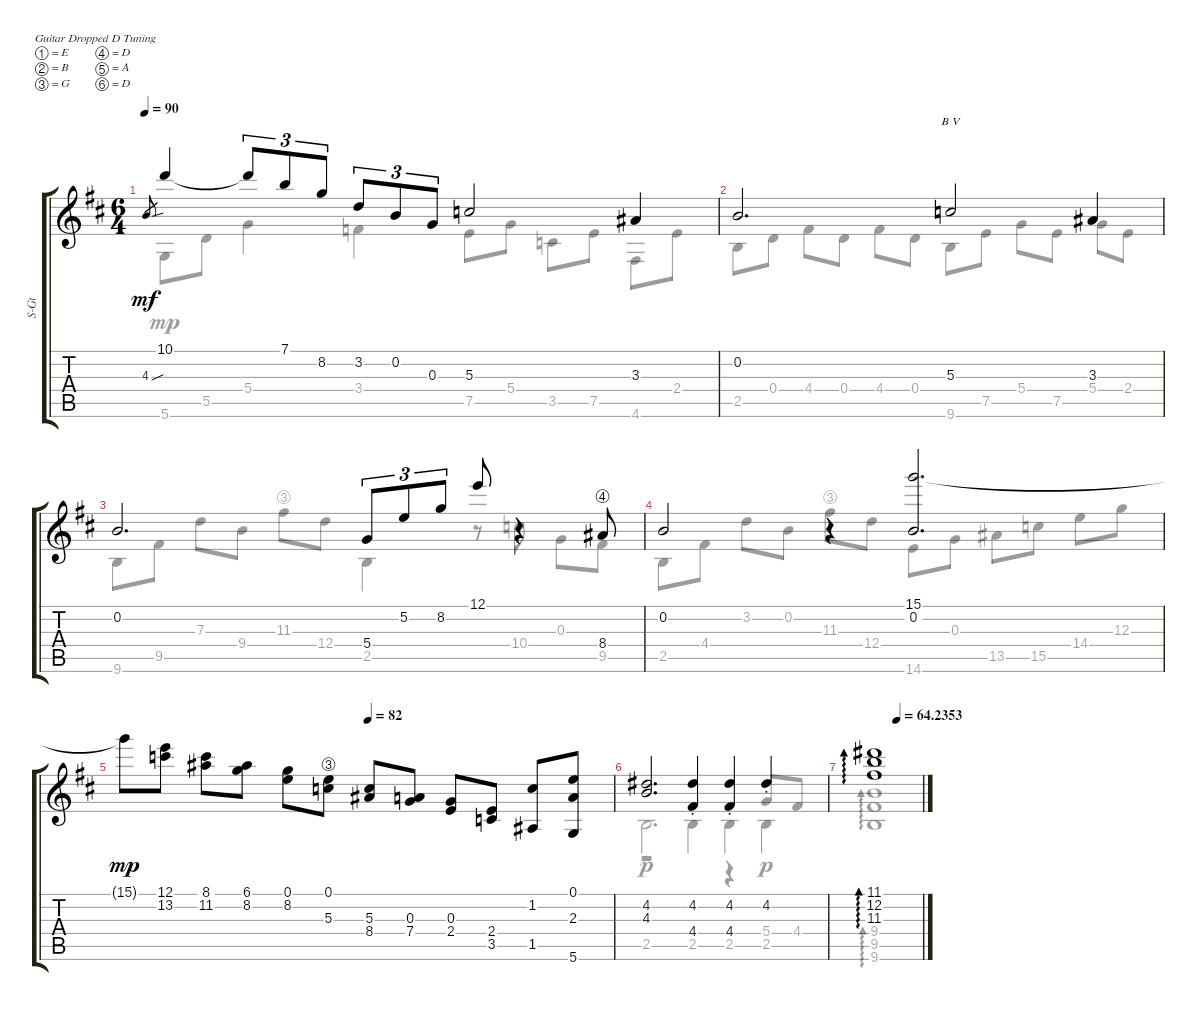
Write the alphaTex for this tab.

\defaultSystemsLayout 4
\bracketExtendMode groupsimilarinstruments
\track ("Steel Guitar" "S-Gt") {instrument acousticguitarsteel}
\staff {score tabs}
\tuning (E4 B3 G3 D3 A2 D2)
\voice
\ts (6 4)
\tempo 90
\clef g2
\ks d
4.3{sou acc forcenatural}.8{gr dy mf beam Up} 10.1{acc forcenatural}.4{beam Up} 10.1{t acc forcenatural}.8{tu (3 2) beam Up} 7.1{acc forcenatural}.8{tu (3 2) beam Up} 8.2{acc forcenatural}.8{tu (3 2) beam Up} 3.2{acc forcenatural}.8{tu (3 2) beam Up} 0.2{acc forcenatural}.8{tu (3 2) beam Up} 0.3{acc forcenatural}.8{tu (3 2) beam Up} 5.3{acc forcenatural}.2{beam Up} 3.3{acc #}.4{beam Up} |
0.2{acc forcenatural}.2{d beam Up} 5.3{acc forcenatural}.2{barre (5 full) beam Up} 3.3{acc #}.4{beam Up} |
0.2{acc forcenatural}.2{d beam Up} 5.4{acc forcenatural}.8{tu (3 2) beam Up} 5.2{acc forcenatural}.8{tu (3 2) beam Up} 8.2{acc forcenatural}.8{tu (3 2) beam Up} 12.1{acc forcenatural}.8{beam Up} r.4{beam Up} 8.4{string acc #}.8{beam Up} |
0.2{acc forcenatural}.2{beam Up} r.4{beam Up} (0.2{acc forcenatural} 15.1{acc forcenatural}).2{d beam Up} |
\tempo (82 0.4875 hide)
\tempo (82 0.5)
15.1{t acc forcenatural}.8{dy mp beam Down} (12.1{acc forcenatural} 13.2{acc forcenatural}).8{beam Down} (8.1{acc forcenatural} 11.2{acc #}).8{beam Down} (6.1{acc #} 8.2{acc forcenatural}).8{beam Down} (8.2{acc forcenatural} 0.1{acc forcenatural}).8{beam Down} (0.1{acc forcenatural} 5.3{string acc forcenatural}).8{beam Down} (5.3{acc forcenatural} 8.4{acc #}).8{beam Up} (7.4{acc forcenatural} 0.3{acc forcenatural}).8{beam Up} (0.3{acc forcenatural} 2.4{acc forcenatural}).8{beam Up} (2.4{acc forcenatural} 3.5{acc forcenatural}).8{beam Up} (1.5{acc #} 1.2{acc forcenatural}).8{beam Up} (5.6{acc forcenatural} 2.3{acc forcenatural} 0.1{acc forcenatural}).8{beam Up} |
(4.3{acc forcenatural} 4.2{acc #}).2{d beam Up} (4.2{st acc #} 4.4{acc #}).4{beam Up} (4.2{st acc #} 4.4{acc #}).4{beam Up} 4.2{st acc #}.4{beam Up} |
\tempo (64.2353 0.4875)
(12.2{acc forcenatural} 11.3{acc #} 11.1{acc #}).1{ad 0 beam Up}
\voice
\clef g2
\ottava regular
\simile none
\ks d
5.6{acc forcenatural}.8{dy mp beam Down} 5.5{acc forcenatural}.8{beam Down} 5.4{acc forcenatural}.4{beam Down} 3.4{acc forcenatural}.4{beam Down} 7.5{acc forcenatural}.8{beam Down} 5.4{acc forcenatural}.8{beam Down} 3.5{acc forcenatural}.8{beam Down} 7.5{acc forcenatural}.8{beam Down} 4.6{acc #}.8{beam Down} 2.4{acc forcenatural}.8{beam Down} |
2.5{acc forcenatural}.8{beam Down} 0.4{acc forcenatural}.8{beam Down} 4.4{acc #}.8{beam Down} 0.4{acc forcenatural}.8{beam Down} 4.4{acc #}.8{beam Down} 0.4{acc forcenatural}.8{beam Down} 9.6{acc forcenatural}.8{barre (5 full) beam Down} 7.5{acc forcenatural}.8{beam Down} 5.4{acc forcenatural}.8{beam Down} 7.5{acc forcenatural}.8{beam Down} 5.4{acc forcenatural}.8{beam Down} 2.4{acc forcenatural}.8{beam Down} |
9.6{acc forcenatural}.8{beam Down} 9.5{acc #}.8{beam Down} 7.3{acc forcenatural}.8{beam Down} 9.4{acc forcenatural}.8{beam Down} 11.3{string acc #}.8{beam Down} 12.4{acc forcenatural}.8{beam Down} 2.5{acc forcenatural}.4{beam Down} r.8{beam Down} 10.4{acc forcenatural}.8{beam Down} 0.3{acc forcenatural}.8{beam Down} 9.5{acc #}.8{beam Down} |
2.5{acc forcenatural}.8{beam Down} 4.4{acc #}.8{beam Down} 3.2{acc forcenatural}.8{beam Down} 0.2{acc forcenatural}.8{beam Down} 11.3{string acc #}.8{beam Down} 12.4{acc forcenatural}.8{beam Down} 14.6{acc forcenatural}.8{beam Down} 0.3{acc forcenatural}.8{beam Down} 13.5{acc #}.8{beam Down} 15.5{acc forcenatural}.8{beam Down} 14.4{acc forcenatural}.8{beam Down} 12.3{acc forcenatural}.8{beam Down} |
|
2.5{acc forcenatural}.2{d dy p beam Down} 2.5{acc forcenatural}.4{beam Down} 2.5{acc forcenatural}.4{beam Down} 2.5{acc forcenatural}.4{beam Down} |
(9.6{acc forcenatural} 9.5{acc #} 9.4{acc forcenatural}).1{ad 0 beam Down}
\voice
\clef g2
\ottava regular
\simile none
\ks d
|
|
|
|
|
r.1{beam Up} r.4{beam Up} 5.4{acc forcenatural}.8{dy p beam Up beam merge} 4.4{acc #}.8{beam Up} |
